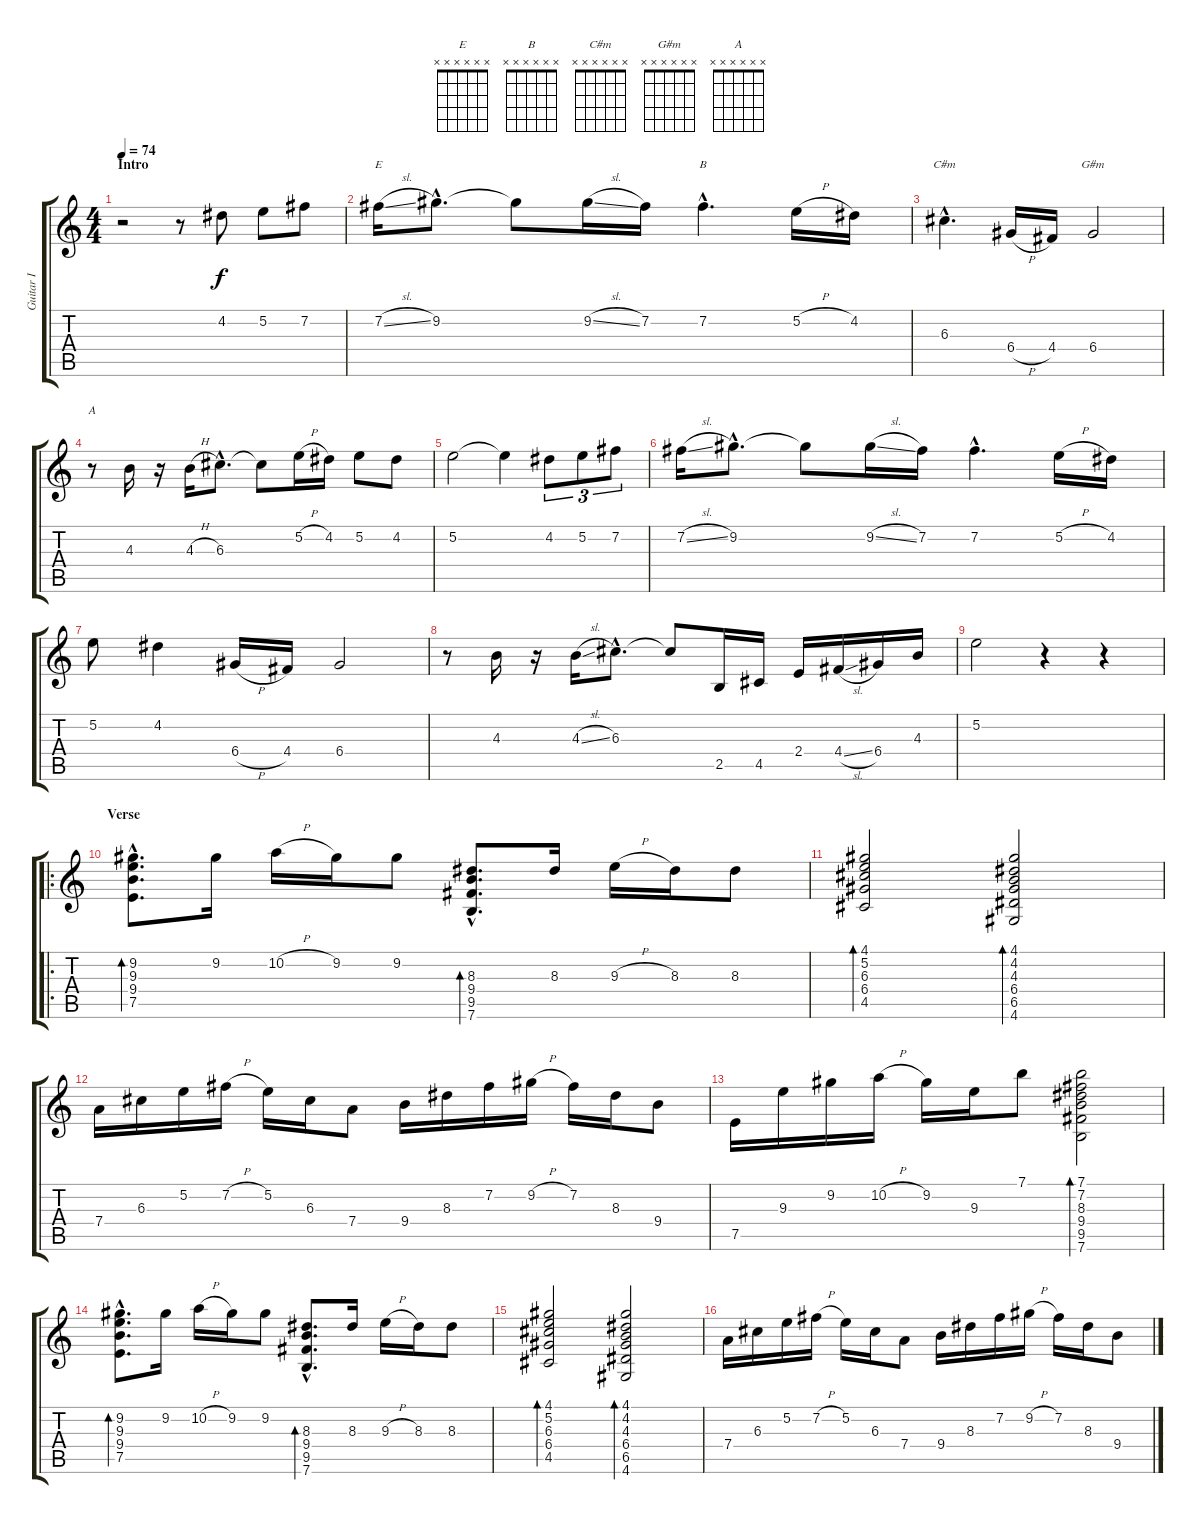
\track ("Guitar I" "Guitar I") {instrument electricguitarclean}
\staff {score tabs}
\tuning (E4 B3 G3 D3 A2 E2) {hide}
\chord ("E" x x x x x x)
\chord ("B" x x x x x x)
\chord ("C#m" x x x x x x)
\chord ("G#m" x x x x x x)
\chord ("A" x x x x x x)
\ts (4 4)
\section ("" "Intro")
\tempo 74
\clef g2
\ks c
r.2{dy f instrument electricguitarclean} r.8 4.2.8{volume 13 instrument overdrivenguitar} 5.2.8 7.2.8 |
7.2{sl}.16{ch "E"} 9.2{hac}.8{d} 9.2{t}.8 9.2{sl}.16 7.2.16 7.2{hac}.4{d ch "B"} 5.2{h}.16 4.2.16 |
6.3{hac}.4{d ch "C#m"} 6.4{h}.16 4.4.16 6.4.2{ch "G#m"} |
r.8{ch "A"} 4.3.16 r.16 4.3{h}.16 6.3{hac}.8{d} 6.3{t}.8 5.2{h}.16 4.2.16 5.2.8 4.2.8 |
5.2.2 5.2{t}.4 4.2.8{tu (3 2)} 5.2.8{tu (3 2)} 7.2.8{tu (3 2)} |
7.2{sl}.16 9.2{hac}.8{d} 9.2{t}.8 9.2{sl}.16 7.2.16 7.2{hac}.4{d} 5.2{h}.16 4.2.16 |
5.2.8 4.2.4 6.4{h}.16 4.4.16 6.4.2 |
r.8 4.3.16 r.16 4.3{sl}.16 6.3{hac}.8{d} 6.3{t}.8 2.5.16 4.5.16 2.4.16 4.4{sl}.16 6.4.16 4.3.16 |
5.2.2 r.4 r.4 |
\ro
\section ("" "Verse")
(9.2{hac} 9.3{hac} 9.4{hac} 7.5{hac}).8{d bd 120 volume 10 instrument electricguitarclean} 9.2.16 10.2{h}.16 9.2.16 9.2.8 (8.3{hac} 9.4{hac} 9.5{hac} 7.6{hac}).8{d bd 120} 8.3.16 9.3{h}.16 8.3.16 8.3.8 |
(4.1 5.2 6.3 6.4 4.5).2{bd 120} (4.1 4.2 4.3 6.4 6.5 4.6).2{bd 120} |
7.4.16 6.3.16 5.2.16 7.2{h}.16 5.2.16 6.3.16 7.4.8 9.4.16 8.3.16 7.2.16 9.2{h}.16 7.2.16 8.3.16 9.4.8 |
7.5.16 9.3.16 9.2.16 10.2{h}.16 9.2.16 9.3.16 7.1.8 (7.1 7.2 8.3 9.4 9.5 7.6).2{bd 120} |
(9.2{hac} 9.3{hac} 9.4{hac} 7.5{hac}).8{d bd 120} 9.2.16 10.2{h}.16 9.2.16 9.2.8 (8.3{hac} 9.4{hac} 9.5{hac} 7.6{hac}).8{d bd 120} 8.3.16 9.3{h}.16 8.3.16 8.3.8 |
(4.1 5.2 6.3 6.4 4.5).2{bd 120} (4.1 4.2 4.3 6.4 6.5 4.6).2{bd 120} |
7.4.16 6.3.16 5.2.16 7.2{h}.16 5.2.16 6.3.16 7.4.8 9.4.16 8.3.16 7.2.16 9.2{h}.16 7.2.16 8.3.16 9.4.8
